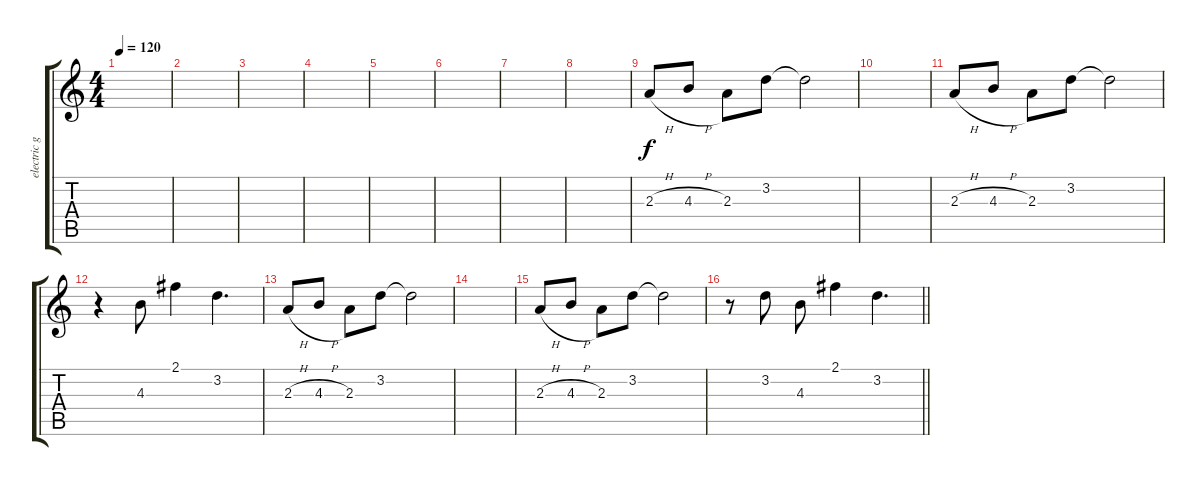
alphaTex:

\track ("electric guitar 1" "electric g") {instrument electricguitarclean}
\staff {score tabs}
\tuning (E4 B3 G3 D3 A2 E2) {hide}
\ts (4 4)
\tempo 120
\clef g2
\ks c
|
|
|
|
|
|
|
|
2.3{h}.8 4.3{h}.8 2.3.8 3.2.8 3.2{t}.2 |
|
2.3{h}.8 4.3{h}.8 2.3.8 3.2.8 3.2{t}.2 |
r.4 4.3.8 2.1.4 3.2.4{d} |
2.3{h}.8 4.3{h}.8 2.3.8 3.2.8 3.2{t}.2 |
|
2.3{h}.8 4.3{h}.8 2.3.8 3.2.8 3.2{t}.2 |
\barLineRight lightlight
r.8 3.2.8 4.3.8 2.1.4 3.2.4{d}
